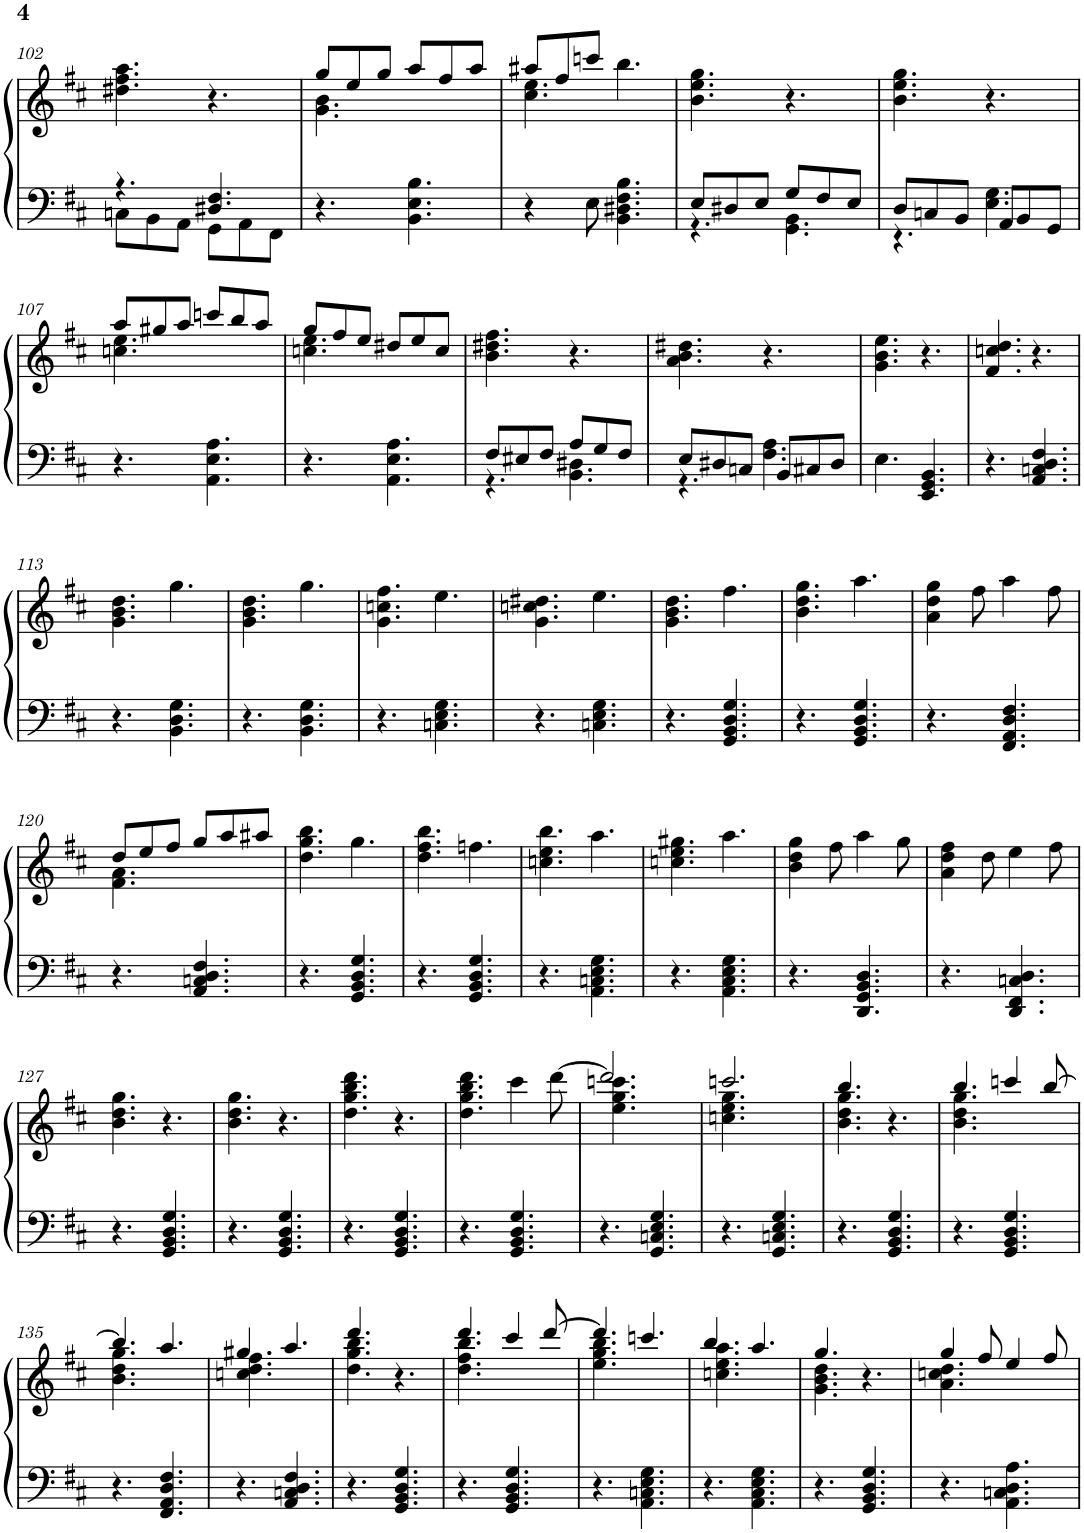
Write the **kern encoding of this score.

**kern	**kern
*part1	*part1
*staff2	*staff1
*I"Piano	*
*I'Pno	*
!!LO:PB:g=z
*clefF4	*clefG2
*k[f#c#]	*k[f#c#]
*M6/8	*M6/8
=102	=102
*^	*
4.r	8Cn\L	4.dd#X\ 4.ff#\ 4.aa\
.	8BB\	.
.	8AA\J	.
4.D#X/ 4.F#/	8GG\L	4.r
.	8AA\	.
.	8FF#\J	.
*v	*v	*
=103	=103
*	*^
4.r	8gg/L	4.g\ 4.b\
.	8ee/	.
.	8gg/J	.
4.BB\ 4.E\ 4.B\	8aa/L	4.ryy
.	8ff#/	.
.	8aa/J	.
=104	=104	=104
4r	8aa#X/L	4.cc#\ 4.ee\
.	8ff#/	.
8E\	8cccn/J	.
4.BB\ 4.D#X\ 4.F#\ 4.B\	4.bb\	4.ryy
*	*v	*v
=105	=105
*^	*
8E/L	4.r	4.b\ 4.ee\ 4.gg\
8D#X/	.	.
8E/J	.	.
8G/L	4.GG\ 4.BB\	4.r
8F#/	.	.
8E/J	.	.
=106	=106	=106
8D/L	4.r	4.b\ 4.ee\ 4.gg\
8Cn/	.	.
8BB/J	.	.
8AA/L	4.E\ 4.G\	4.r
8BB/	.	.
8GG/J	.	.
*v	*v	*
!!LO:LB:g=z
=107	=107
*	*^
4.r	8aa/L	4.ccn\ 4.ee\
.	8gg#X/	.
.	8aa/J	.
4.AA\ 4.E\ 4.A\	8cccn/L	4.ryy
.	8bb/	.
.	8aa/J	.
=108	=108	=108
4.r	8gg/L	4.ccn\ 4.ee\
.	8ff#/	.
.	8ee/J	.
4.AA\ 4.E\ 4.A\	8dd#X/L	4.ryy
.	8ee/	.
.	8cc/J	.
*	*v	*v
=109	=109
*^	*
8F#/L	4.r	4.b\ 4.dd#X\ 4.ff#\
8E#X/	.	.
8F#/J	.	.
8A/L	4.BB\ 4.D#X\	4.r
8G/	.	.
8F#/J	.	.
=110	=110	=110
8E/L	4.r	4.a\ 4.b\ 4.dd#X\
8D#X/	.	.
8Cn/J	.	.
8BB/L	4.F#\ 4.A\	4.r
8C#X/	.	.
8D#/J	.	.
*v	*v	*
=111	=111
4.E\	4.g\ 4.b\ 4.ee\
4.EE/ 4.GG/ 4.BB/	4.r
=112	=112
4.r	4.f#/ 4.ccn/ 4.dd/
4.AA/ 4.Cn/ 4.D/ 4.F#/	4.r
!!LO:LB:g=z
=113	=113
4.r	4.g\ 4.b\ 4.dd\
4.BB\ 4.D\ 4.G\	4.gg\
=114	=114
4.r	4.g\ 4.b\ 4.dd\
4.BB\ 4.D\ 4.G\	4.gg\
=115	=115
4.r	4.g\ 4.ccn\ 4.ff#\
4.Cn\ 4.E\ 4.G\	4.ee\
=116	=116
4.r	4.g\ 4.ccn\ 4.dd#X\
4.Cn\ 4.E\ 4.G\	4.ee\
=117	=117
4.r	4.g\ 4.b\ 4.dd\
4.GG/ 4.BB/ 4.D/ 4.G/	4.ff#\
=118	=118
4.r	4.b\ 4.dd\ 4.gg\
4.GG/ 4.BB/ 4.D/ 4.G/	4.aa\
=119	=119
4.r	4a\ 4dd\ 4gg\
.	8ff#\
4.FF#/ 4.AA/ 4.D/ 4.F#/	4aa\
.	8ff#\
!!LO:LB:g=z
=120	=120
*	*^
4.r	8dd/L	4.f#\ 4.a\
.	8ee/	.
.	8ff#/J	.
4.AA/ 4.Cn/ 4.D/ 4.F#/	8gg/L	4.ryy
.	8aa/	.
.	8aa#X/J	.
*	*v	*v
=121	=121
4.r	4.dd\ 4.gg\ 4.bb\
4.GG/ 4.BB/ 4.D/ 4.G/	4.gg\
=122	=122
4.r	4.dd\ 4.ff#\ 4.bb\
4.GG/ 4.BB/ 4.D/ 4.G/	4.ffn\
=123	=123
4.r	4.ccn\ 4.ee\ 4.bb\
4.AA\ 4.Cn\ 4.E\ 4.G\	4.aa\
=124	=124
4.r	4.ccn\ 4.ee\ 4.gg#X\
4.AA\ 4.C#\ 4.E\ 4.G\	4.aa\
=125	=125
4.r	4b\ 4dd\ 4gg\
.	8ff#\
4.DD/ 4.GG/ 4.BB/ 4.D/	4aa\
.	8gg\
=126	=126
4.r	4a\ 4dd\ 4ff#\
.	8dd\
4.DD/ 4.FF#/ 4.Cn/ 4.D/	4ee\
.	8ff#\
!!LO:LB:g=z
=127	=127
4.r	4.b\ 4.dd\ 4.gg\
4.GG/ 4.BB/ 4.D/ 4.G/	4.r
=128	=128
4.r	4.b\ 4.dd\ 4.gg\
4.GG/ 4.BB/ 4.D/ 4.G/	4.r
=129	=129
4.r	4.dd\ 4.gg\ 4.bb\ 4.ddd\
4.GG/ 4.BB/ 4.D/ 4.G/	4.r
=130	=130
4.r	4.dd\ 4.gg\ 4.bb\ 4.ddd\
4.GG/ 4.BB/ 4.D/ 4.G/	4ccc#\
.	[8ddd\
=131	=131
*	*^
4.r	2.ddd/]	4.ee\ 4.gg\ 4.cccn\
4.GG/ 4.Cn/ 4.E/ 4.G/	.	4.ryy
=132	=132	=132
4.r	2.cccn/	4.ccn\ 4.ee\ 4.gg\
4.GG/ 4.Cn/ 4.E/ 4.G/	.	4.ryy
=133	=133	=133
4.r	4.bb/	4.b\ 4.dd\ 4.gg\
4.GG/ 4.BB/ 4.D/ 4.G/	4.r	4.ryy
=134	=134	=134
4.r	4.bb/	4.b\ 4.dd\ 4.gg\
4.GG/ 4.BB/ 4.D/ 4.G/	4cccn/	4.ryy
.	[8bb/	.
!!LO:LB:g=z	!!
=135	=135	=135
4.r	4.bb/]	4.b\ 4.dd\ 4.gg\
4.FF#/ 4.AA/ 4.D/ 4.F#/	4.aa/	4.ryy
=136	=136	=136
4.r	4.gg#X/	4.ccn\ 4.dd\ 4.ff#\
4.AA/ 4.Cn/ 4.D/ 4.F#/	4.aa/	4.ryy
=137	=137	=137
4.r	4.ddd/	4.dd\ 4.gg\ 4.bb\
4.GG/ 4.BB/ 4.D/ 4.G/	4.r	4.ryy
=138	=138	=138
4.r	4.ddd/	4.dd\ 4.ff#\ 4.bb\
4.GG/ 4.BB/ 4.D/ 4.G/	4ccc#/	4.ryy
.	[8ddd/	.
=139	=139	=139
4.r	4.ddd/]	4.ee\ 4.gg\ 4.bb\
4.AA\ 4.Cn\ 4.E\ 4.G\	4.cccn/	4.ryy
=140	=140	=140
4.r	4.bb/	4.ccn\ 4.ee\ 4.aa\
4.AA\ 4.C#\ 4.E\ 4.G\	4.aa/	4.ryy
=141	=141	=141
4.r	4.gg/	4.g\ 4.b\ 4.dd\
4.GG/ 4.BB/ 4.D/ 4.G/	4.r	4.ryy
=142	=142	=142
4.r	4gg/	4.a\ 4.ccn\ 4.dd\
.	8ff#/	.
4.AA\ 4.Cn\ 4.D\ 4.A\	4ee/	4.ryy
.	8ff#/	.
*	*v	*v
=	=
*-	*-
